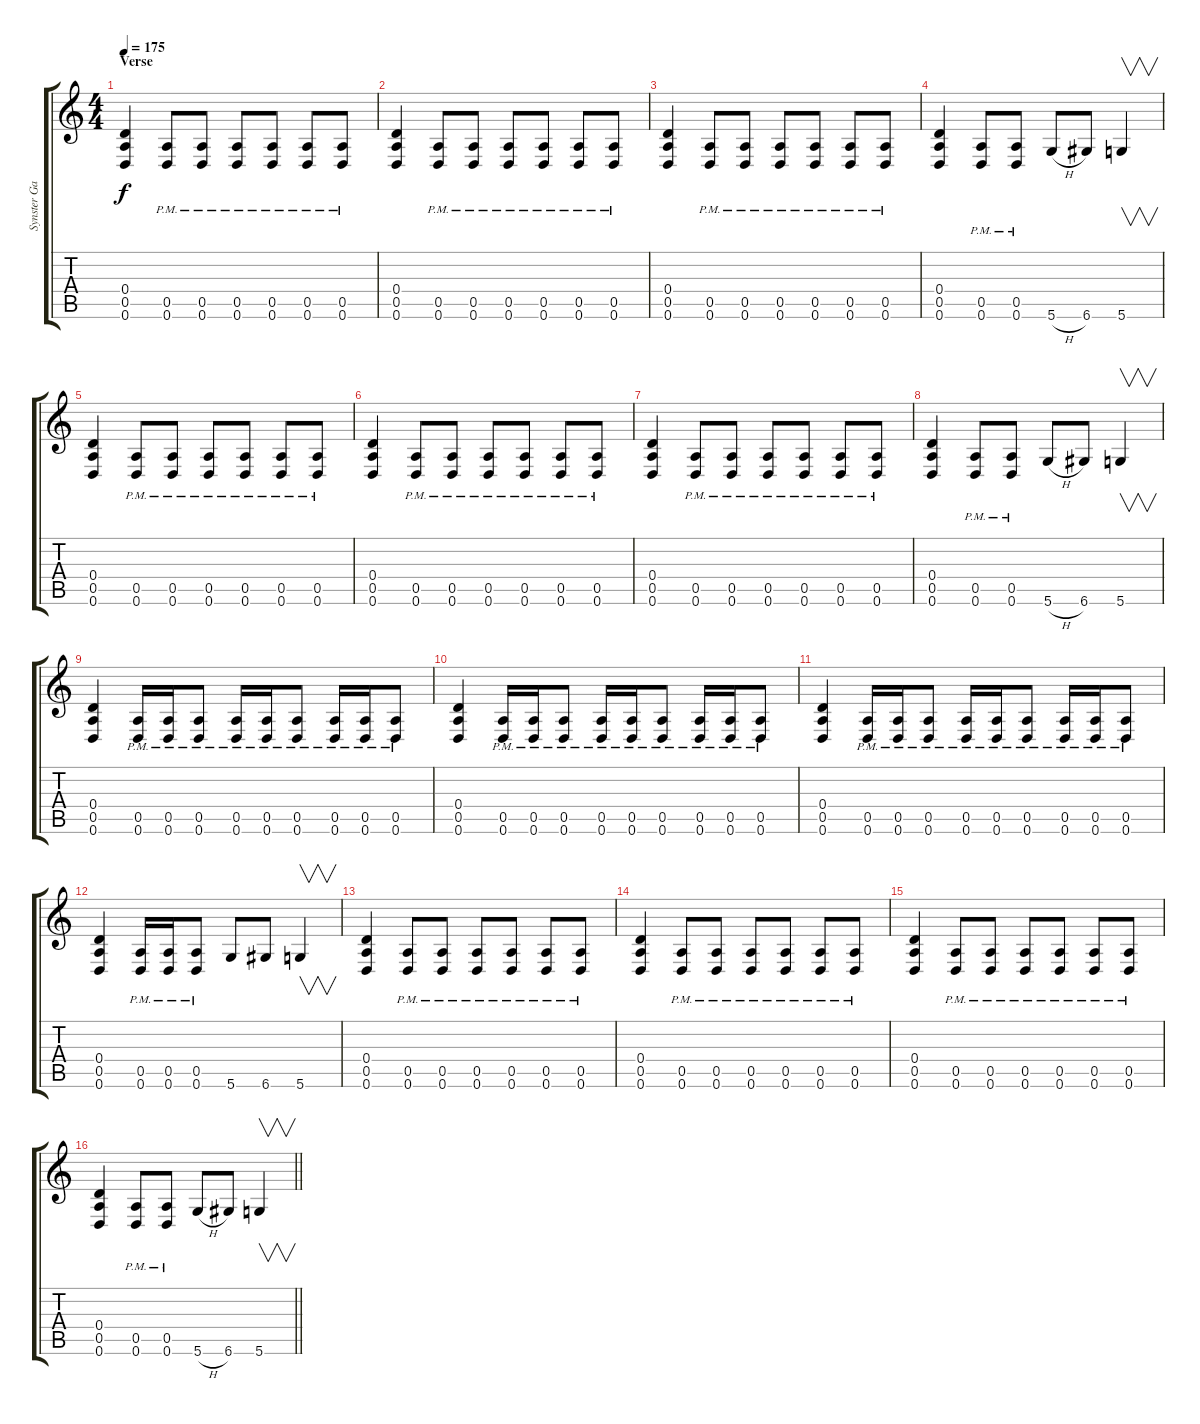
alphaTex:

\track ("Synster Gates" "Synster Ga") {instrument distortionguitar}
\staff {score tabs}
\tuning (E4 B3 G3 D3 A2 D2) {hide}
\ts (4 4)
\section ("" "Verse")
\tempo 175
\clef g2
\ks c
(0.4 0.5 0.6).4{dy f} (0.5{pm} 0.6{pm}).8 (0.5{pm} 0.6{pm}).8 (0.5{pm} 0.6{pm}).8 (0.5{pm} 0.6{pm}).8 (0.5{pm} 0.6{pm}).8 (0.5{pm} 0.6{pm}).8 |
(0.4 0.5 0.6).4 (0.5{pm} 0.6{pm}).8 (0.5{pm} 0.6{pm}).8 (0.5{pm} 0.6{pm}).8 (0.5{pm} 0.6{pm}).8 (0.5{pm} 0.6{pm}).8 (0.5{pm} 0.6{pm}).8 |
(0.4 0.5 0.6).4 (0.5{pm} 0.6{pm}).8 (0.5{pm} 0.6{pm}).8 (0.5{pm} 0.6{pm}).8 (0.5{pm} 0.6{pm}).8 (0.5{pm} 0.6{pm}).8 (0.5{pm} 0.6{pm}).8 |
(0.4 0.5 0.6).4 (0.5{pm} 0.6{pm}).8 (0.5{pm} 0.6{pm}).8 5.6{h}.8 6.6.8 5.6.4{v} |
(0.4 0.5 0.6).4 (0.5{pm} 0.6{pm}).8 (0.5{pm} 0.6{pm}).8 (0.5{pm} 0.6{pm}).8 (0.5{pm} 0.6{pm}).8 (0.5{pm} 0.6{pm}).8 (0.5{pm} 0.6{pm}).8 |
(0.4 0.5 0.6).4 (0.5{pm} 0.6{pm}).8 (0.5{pm} 0.6{pm}).8 (0.5{pm} 0.6{pm}).8 (0.5{pm} 0.6{pm}).8 (0.5{pm} 0.6{pm}).8 (0.5{pm} 0.6{pm}).8 |
(0.4 0.5 0.6).4 (0.5{pm} 0.6{pm}).8 (0.5{pm} 0.6{pm}).8 (0.5{pm} 0.6{pm}).8 (0.5{pm} 0.6{pm}).8 (0.5{pm} 0.6{pm}).8 (0.5{pm} 0.6{pm}).8 |
(0.4 0.5 0.6).4 (0.5{pm} 0.6{pm}).8 (0.5{pm} 0.6{pm}).8 5.6{h}.8 6.6.8 5.6.4{v} |
(0.4 0.5 0.6).4 (0.5{pm} 0.6{pm}).16 (0.5{pm} 0.6{pm}).16 (0.5{pm} 0.6{pm}).8 (0.5{pm} 0.6{pm}).16 (0.5{pm} 0.6{pm}).16 (0.5{pm} 0.6{pm}).8 (0.5{pm} 0.6{pm}).16 (0.5{pm} 0.6{pm}).16 (0.5{pm} 0.6{pm}).8 |
(0.4 0.5 0.6).4 (0.5{pm} 0.6{pm}).16 (0.5{pm} 0.6{pm}).16 (0.5{pm} 0.6{pm}).8 (0.5{pm} 0.6{pm}).16 (0.5{pm} 0.6{pm}).16 (0.5{pm} 0.6{pm}).8 (0.5{pm} 0.6{pm}).16 (0.5{pm} 0.6{pm}).16 (0.5{pm} 0.6{pm}).8 |
(0.4 0.5 0.6).4 (0.5{pm} 0.6{pm}).16 (0.5{pm} 0.6{pm}).16 (0.5{pm} 0.6{pm}).8 (0.5{pm} 0.6{pm}).16 (0.5{pm} 0.6{pm}).16 (0.5{pm} 0.6{pm}).8 (0.5{pm} 0.6{pm}).16 (0.5{pm} 0.6{pm}).16 (0.5{pm} 0.6{pm}).8 |
(0.4 0.5 0.6).4 (0.5{pm} 0.6{pm}).16 (0.5{pm} 0.6{pm}).16 (0.5{pm} 0.6{pm}).8 5.6.8 6.6.8 5.6.4{v} |
(0.4 0.5 0.6).4 (0.5{pm} 0.6{pm}).8 (0.5{pm} 0.6{pm}).8 (0.5{pm} 0.6{pm}).8 (0.5{pm} 0.6{pm}).8 (0.5{pm} 0.6{pm}).8 (0.5{pm} 0.6{pm}).8 |
(0.4 0.5 0.6).4 (0.5{pm} 0.6{pm}).8 (0.5{pm} 0.6{pm}).8 (0.5{pm} 0.6{pm}).8 (0.5{pm} 0.6{pm}).8 (0.5{pm} 0.6{pm}).8 (0.5{pm} 0.6{pm}).8 |
(0.4 0.5 0.6).4 (0.5{pm} 0.6{pm}).8 (0.5{pm} 0.6{pm}).8 (0.5{pm} 0.6{pm}).8 (0.5{pm} 0.6{pm}).8 (0.5{pm} 0.6{pm}).8 (0.5{pm} 0.6{pm}).8 |
\barLineRight lightlight
(0.4 0.5 0.6).4 (0.5{pm} 0.6{pm}).8 (0.5{pm} 0.6{pm}).8 5.6{h}.8 6.6.8 5.6.4{v}
